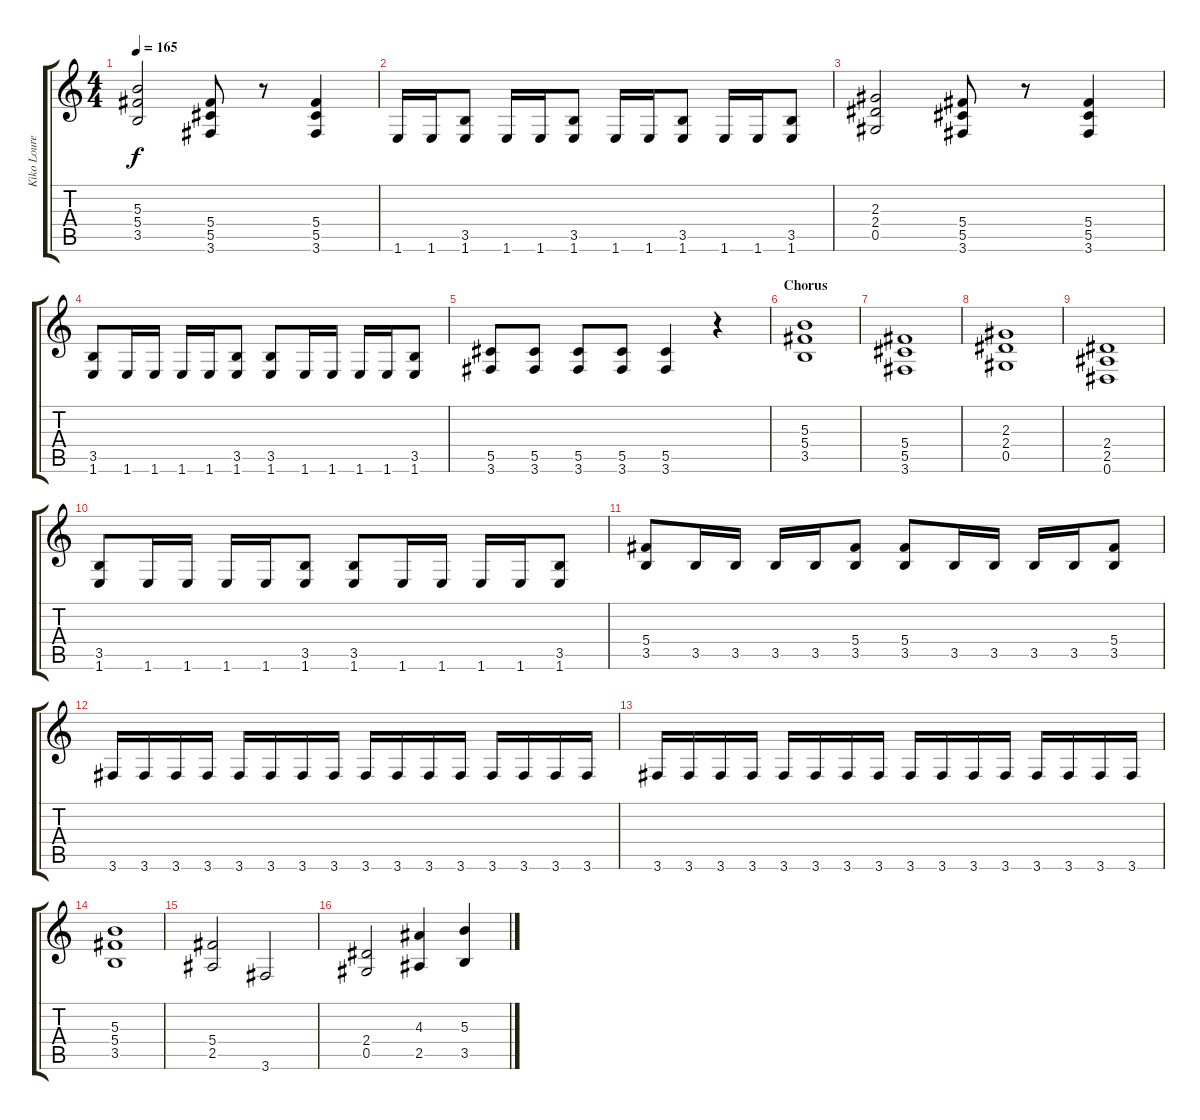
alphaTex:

\track ("Kiko Loureiro" "Kiko Loure") {instrument distortionguitar}
\staff {score tabs}
\tuning (Eb4 Bb3 Gb3 Db3 Ab2 Eb2) {hide}
\ts (4 4)
\tempo 165
\clef g2
\ks c
(5.3 5.4 3.5).2{dy f} (5.4 5.5 3.6).8 r.8 (5.4 5.5 3.6).4 |
1.6.16 1.6.16 (3.5 1.6).8 1.6.16 1.6.16 (3.5 1.6).8 1.6.16 1.6.16 (3.5 1.6).8 1.6.16 1.6.16 (3.5 1.6).8 |
(2.3 2.4 0.5).2 (5.4 5.5 3.6).8 r.8 (5.4 5.5 3.6).4 |
(3.5 1.6).8 1.6.16 1.6.16 1.6.16 1.6.16 (3.5 1.6).8 (3.5 1.6).8 1.6.16 1.6.16 1.6.16 1.6.16 (3.5 1.6).8 |
(5.5 3.6).8 (5.5 3.6).8 (5.5 3.6).8 (5.5 3.6).8 (5.5 3.6).4 r.4 |
\section ("" "Chorus")
(5.3 5.4 3.5).1 |
(5.4 5.5 3.6).1 |
(2.3 2.4 0.5).1 |
(2.4 2.5 0.6).1 |
(3.5 1.6).8 1.6.16 1.6.16 1.6.16 1.6.16 (3.5 1.6).8 (3.5 1.6).8 1.6.16 1.6.16 1.6.16 1.6.16 (3.5 1.6).8 |
(5.4 3.5).8 3.5.16 3.5.16 3.5.16 3.5.16 (5.4 3.5).8 (5.4 3.5).8 3.5.16 3.5.16 3.5.16 3.5.16 (5.4 3.5).8 |
3.6.16 3.6.16 3.6.16 3.6.16 3.6.16 3.6.16 3.6.16 3.6.16 3.6.16 3.6.16 3.6.16 3.6.16 3.6.16 3.6.16 3.6.16 3.6.16 |
3.6.16 3.6.16 3.6.16 3.6.16 3.6.16 3.6.16 3.6.16 3.6.16 3.6.16 3.6.16 3.6.16 3.6.16 3.6.16 3.6.16 3.6.16 3.6.16 |
(5.3 5.4 3.5).1 |
(5.4 2.5).2 3.6.2 |
(2.4 0.5).2 (4.3 2.5).4 (5.3 3.5).4
